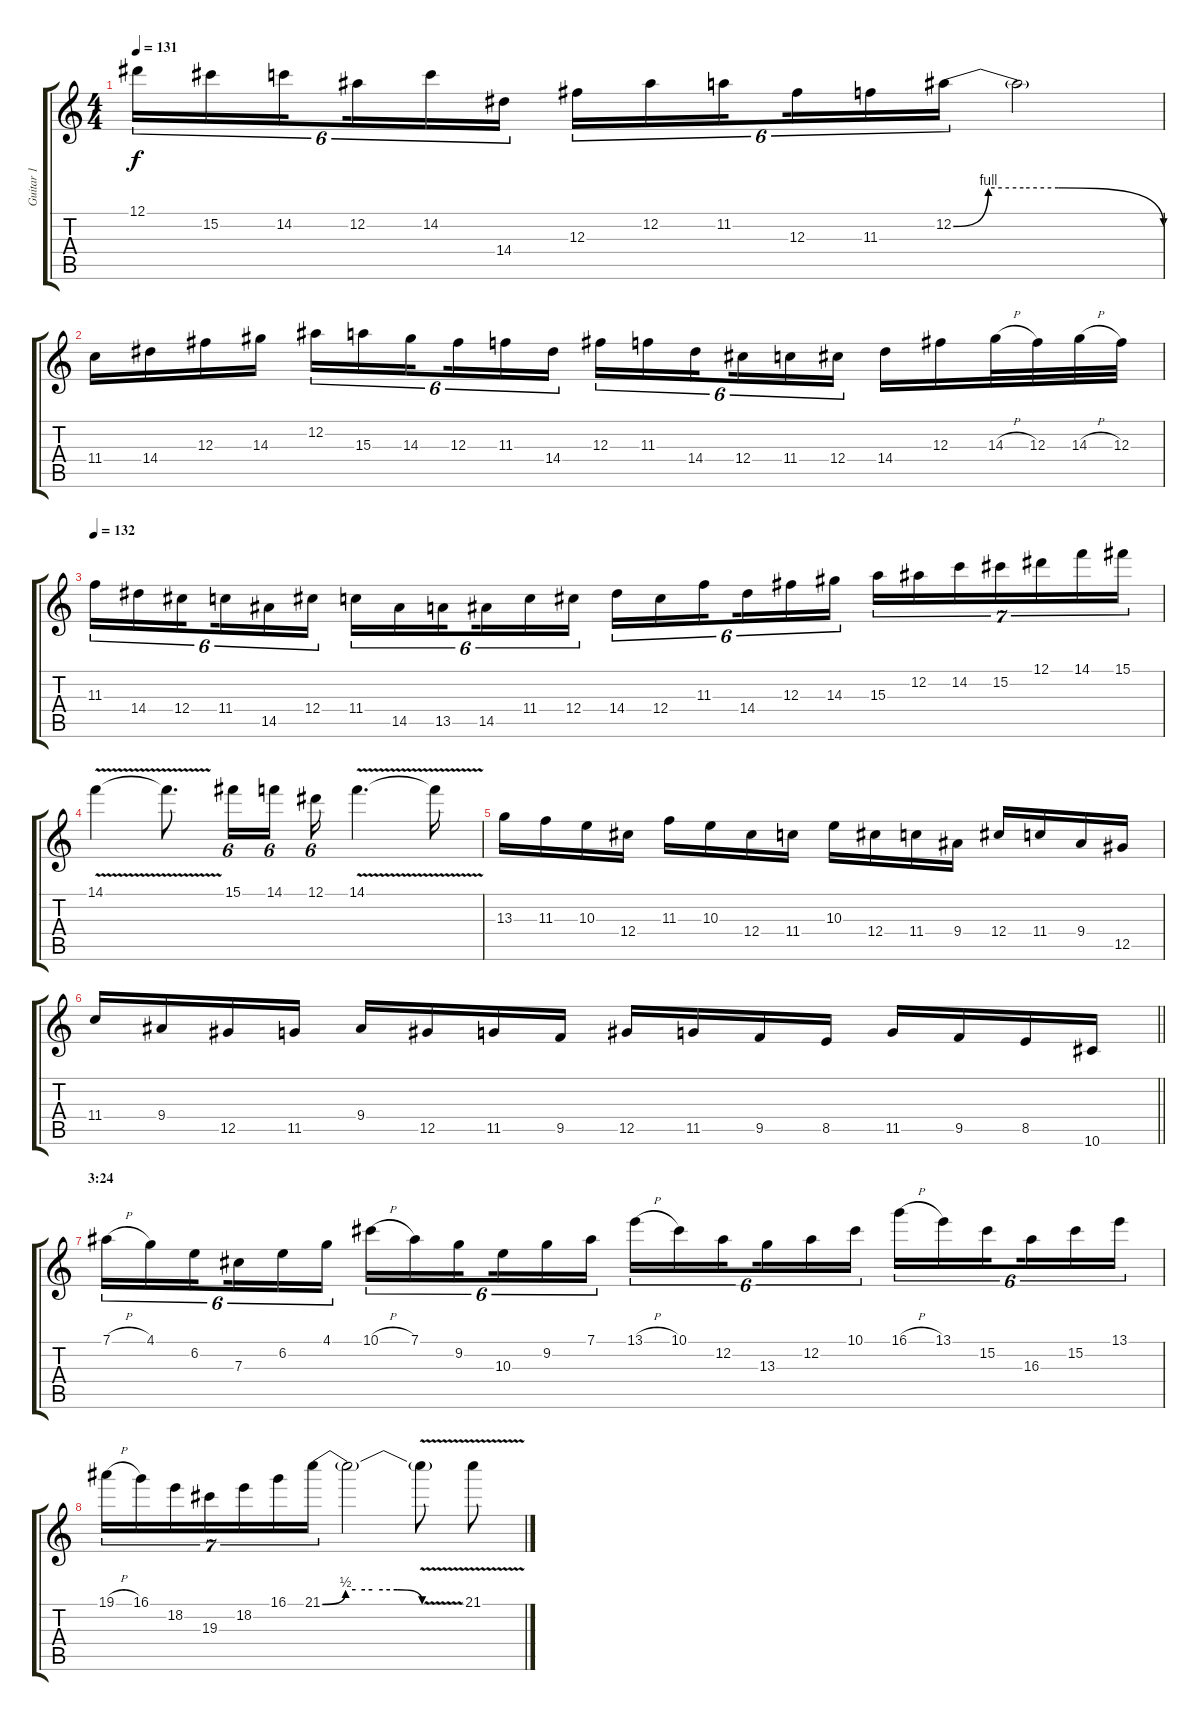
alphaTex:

\track ("Guitar 1" "Guitar 1") {instrument overdrivenguitar}
\staff {score tabs}
\tuning (Eb4 Bb3 Gb3 Db3 Ab2 Eb2) {hide}
\ts (4 4)
\tempo 131
\clef g2
\ks c
12.1.16{tu (6 4) dy f} 15.2.16{tu (6 4)} 14.2.16{tu (6 4) beam splitsecondary} 12.2.16{tu (6 4)} 14.2.16{tu (6 4)} 14.4.16{tu (6 4)} 12.3.16{tu (6 4)} 12.2.16{tu (6 4)} 11.2.16{tu (6 4) beam splitsecondary} 12.3.16{tu (6 4)} 11.3.16{tu (6 4)} 12.2{be (custom 0 0 10 4 20 4 30 4 60 0)}.16{tu (6 4)} 12.2{t}.2 |
11.4.16 14.4.16 12.3.16 14.3.16 12.2.16{tu (6 4)} 15.3.16{tu (6 4)} 14.3.16{tu (6 4) beam splitsecondary} 12.3.16{tu (6 4)} 11.3.16{tu (6 4)} 14.4.16{tu (6 4)} 12.3.16{tu (6 4)} 11.3.16{tu (6 4)} 14.4.16{tu (6 4) beam splitsecondary} 12.4.16{tu (6 4)} 11.4.16{tu (6 4)} 12.4.16{tu (6 4)} 14.4.16 12.3.16 14.3{h}.32 12.3.32 14.3{h}.32 12.3.32 |
\tempo 132
11.3.16{tu (6 4)} 14.4.16{tu (6 4)} 12.4.16{tu (6 4) beam splitsecondary} 11.4.16{tu (6 4)} 14.5.16{tu (6 4)} 12.4.16{tu (6 4)} 11.4.16{tu (6 4)} 14.5.16{tu (6 4)} 13.5.16{tu (6 4) beam splitsecondary} 14.5.16{tu (6 4)} 11.4.16{tu (6 4)} 12.4.16{tu (6 4)} 14.4.16{tu (6 4)} 12.4.16{tu (6 4)} 11.3.16{tu (6 4) beam splitsecondary} 14.4.16{tu (6 4)} 12.3.16{tu (6 4)} 14.3.16{tu (6 4)} 15.3.16{tu (7 4)} 12.2.16{tu (7 4)} 14.2.16{tu (7 4)} 15.2.16{tu (7 4)} 12.1.16{tu (7 4)} 14.1.16{tu (7 4)} 15.1.16{tu (7 4)} |
14.1{v}.4 14.1{t}.8{d} 15.1.16{tu (6 4)} 14.1.16{tu (6 4)} 12.1.16{tu (6 4)} 14.1{v}.4{d} 14.1{t}.16 |
13.3.16 11.3.16 10.3.16 12.4.16 11.3.16 10.3.16 12.4.16 11.4.16 10.3.16 12.4.16 11.4.16 9.4.16 12.4.16 11.4.16 9.4.16 12.5.16 |
\barLineRight lightlight
11.4.16 9.4.16 12.5.16 11.5.16 9.4.16 12.5.16 11.5.16 9.5.16 12.5.16 11.5.16 9.5.16 8.5.16 11.5.16 9.5.16 8.5.16 10.6.16 |
\section ("" "3:24")
7.1{h}.16{tu (6 4)} 4.1.16{tu (6 4)} 6.2.16{tu (6 4) beam splitsecondary} 7.3.16{tu (6 4)} 6.2.16{tu (6 4)} 4.1.16{tu (6 4)} 10.1{h}.16{tu (6 4)} 7.1.16{tu (6 4)} 9.2.16{tu (6 4) beam splitsecondary} 10.3.16{tu (6 4)} 9.2.16{tu (6 4)} 7.1.16{tu (6 4)} 13.1{h}.16{tu (6 4)} 10.1.16{tu (6 4)} 12.2.16{tu (6 4) beam splitsecondary} 13.3.16{tu (6 4)} 12.2.16{tu (6 4)} 10.1.16{tu (6 4)} 16.1{h}.16{tu (6 4)} 13.1.16{tu (6 4)} 15.2.16{tu (6 4) beam splitsecondary} 16.3.16{tu (6 4)} 15.2.16{tu (6 4)} 13.1.16{tu (6 4)} |
19.1{h}.16{tu (7 4)} 16.1.16{tu (7 4)} 18.2.16{tu (7 4)} 19.3.16{tu (7 4)} 18.2.16{tu (7 4)} 16.1.16{tu (7 4)} 21.1{be (custom 0 0 14 2 20 2 30 2 45 2 60 0)}.16{tu (7 4)} 21.1{t}.2 21.1{v t}.8 21.1{v}.8
